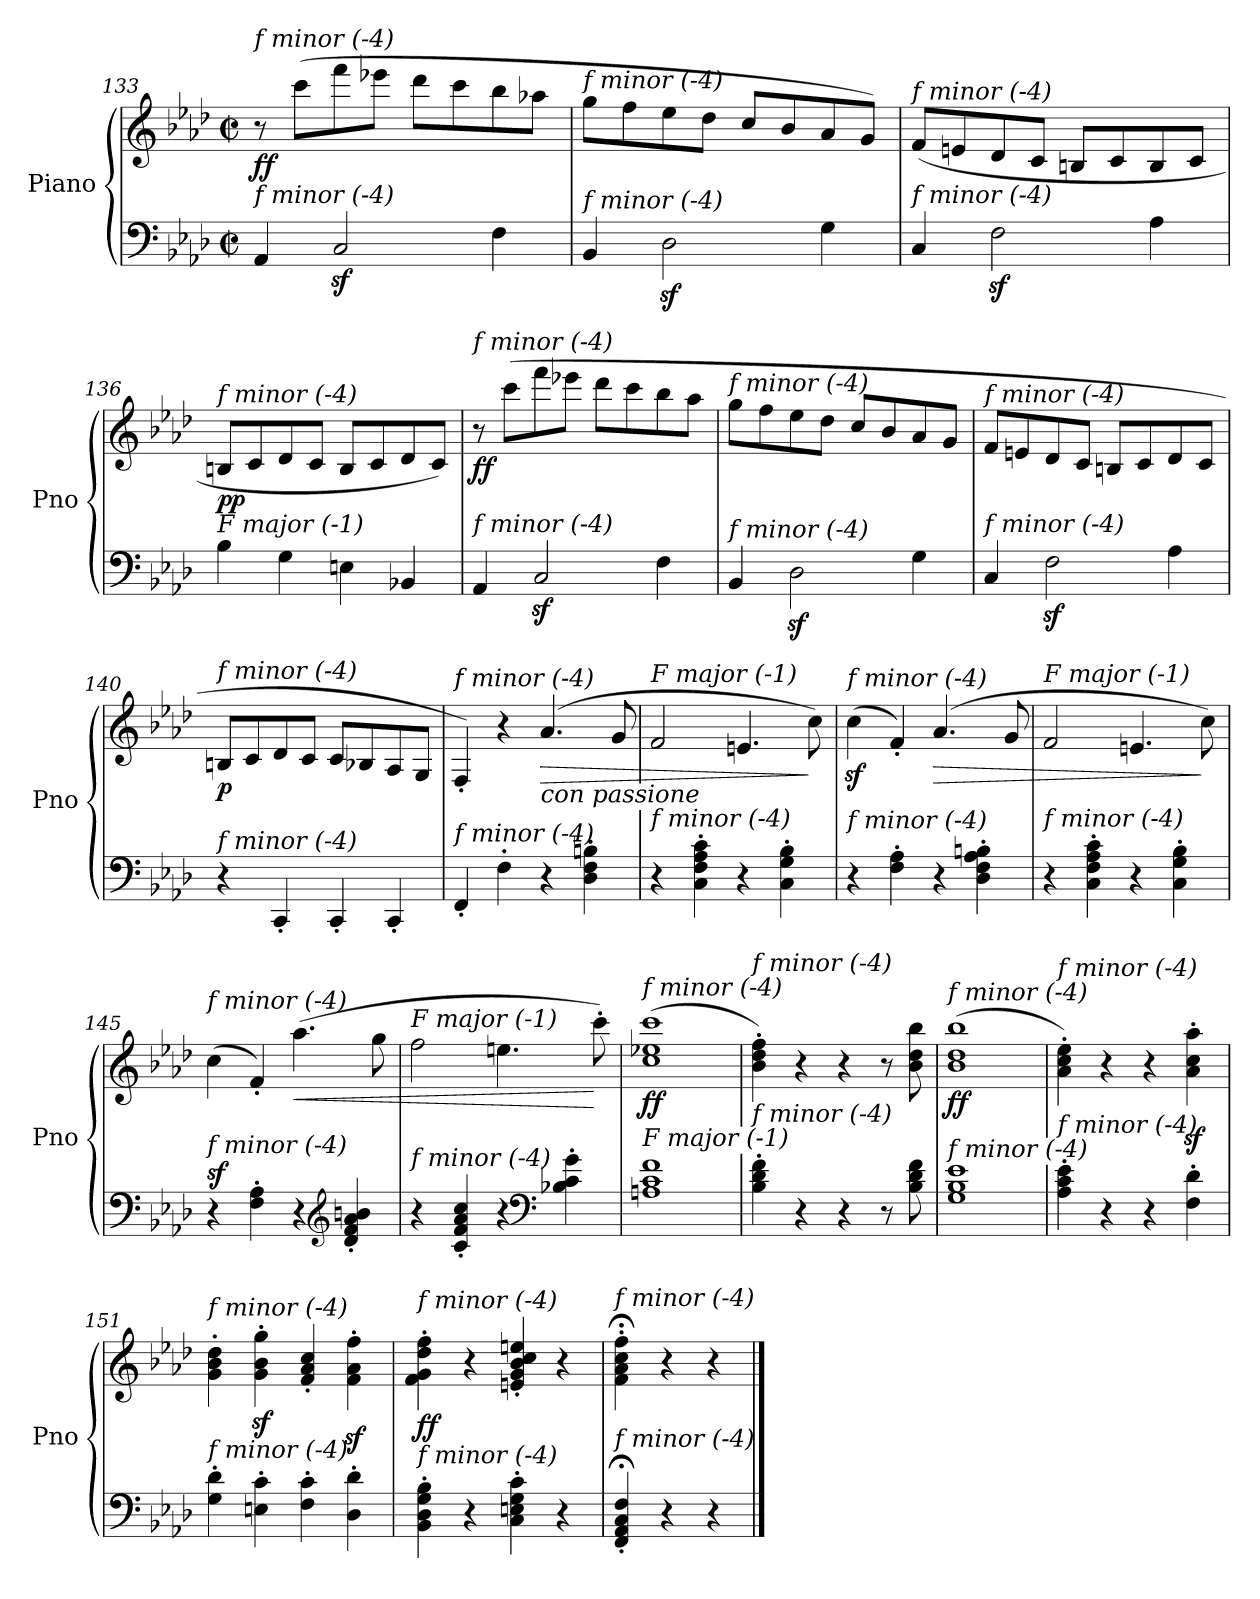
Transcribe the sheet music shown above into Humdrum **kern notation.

**kern	**kern	**dynam
*part1	*part1	*part1
*staff2	*staff1	*staff1/2
*I"Piano	*	*
*I'Pno	*	*
*clefF4	*clefG2	*
*k[b-e-a-d-]	*k[b-e-a-d-]	*
*M2/2	*M2/2	*
*met(c|)	*met(c|)	*
=133	=133	=133
!	!LO:TX:i:t=f minor (-4)	!
!LO:TX:i:t=f minor (-4)	!	!
!	!	!LO:DY:b
4AA-/	8r	ff
.	(>8ccc\L	.
2Cz</	8fff\	.
.	8eee-X\J	.
.	8ddd-\L	.
.	8ccc\	.
4F\	8bb-\	.
.	8aa-X\J	.
=134	=134	=134
!	!LO:TX:i:t=f minor (-4)	!
!LO:TX:i:t=f minor (-4)	!	!
4BB-/	8gg\L	.
.	8ff\	.
2D-z<\	8ee-\	.
.	8dd-\J	.
.	8cc/L	.
.	8b-/	.
4G\	8a-/	.
.	8g/J)	.
!!LO:LB:g=z
=135	=135	=135
!	!LO:TX:i:t=f minor (-4)	!
!LO:TX:i:t=f minor (-4)	!	!
4C/	(>8f/L	.
.	8en/	.
2Fz<\	8d-/	.
.	8c/J	.
.	8Bn/L	.
.	8c/	.
4A-\	8B/	.
.	8c/J	.
!!LO:LB:g=z
=136	=136	=136
!	!LO:TX:i:t=f minor (-4)	!
!LO:TX:i:t=F major (-1)	!	!
!	!	!LO:DY:b
4B-\	8Bn/L	pp
.	8c/	.
4G\	8d-/	.
.	8c/J	.
4En\	8B/L	.
.	8c/	.
4BB-X/	8d-/	.
.	8c/J)	.
=137	=137	=137
!	!LO:TX:i:t=f minor (-4)	!
!LO:TX:i:t=f minor (-4)	!	!
!	!	!LO:DY:b
4AA-/	8r	ff
.	(>8ccc\L	.
2Cz</	8fff\	.
.	8eee-X\J	.
.	8ddd-\L	.
.	8ccc\	.
4F\	8bb-\	.
.	8aa-\J	.
=138	=138	=138
!	!LO:TX:i:t=f minor (-4)	!
!LO:TX:i:t=f minor (-4)	!	!
4BB-/	8gg\L	.
.	8ff\	.
2D-z<\	8ee-\	.
.	8dd-\J	.
.	8cc/L	.
.	8b-/	.
4G\	8a-/	.
.	8g/J	.
=139	=139	=139
!	!LO:TX:i:t=f minor (-4)	!
!LO:TX:i:t=f minor (-4)	!	!
4C/	8f/L	.
.	8en/	.
2Fz<\	8d-/	.
.	8c/J	.
.	8Bn/L	.
.	8c/	.
4A-\	8d-/	.
.	8c/J	.
!!LO:PB:g=z
=140	=140	=140
!	!LO:TX:i:t=f minor (-4)	!
!LO:TX:i:t=f minor (-4)	!	!
!	!	!LO:DY:b
4r	8Bn/L	p
.	8c/	.
4CC'/	8d-/	.
.	8c/J	.
4CC'/	8c/L	.
.	8B-X/	.
4CC'/	8A-/	.
.	8G/J	.
!!LO:PB:g=z
=141	=141	=141
!	!LO:TX:i:t=f minor (-4)	!
!LO:TX:i:t=f minor (-4)	!	!
4FF'/	4F'/)	.
4F'\	4r	.
!	!LO:TX:b:i:t=con passione	!
!	!	!LO:HP:b
4r	(>4.a-/	>
4D-\' 4F\' 4Bn\'	.	.
.	8g/	.
=142	=142	=142
!	!LO:TX:i:t=F major (-1)	!
!LO:TX:i:t=f minor (-4)	!	!
4r	2f/	.
4C\' 4F\' 4A-\' 4c\'	.	.
4r	4.en/	.
4C\' 4G\' 4B-\'	.	.
.	8cc\)	]
=143	=143	=143
!	!LO:TX:i:t=f minor (-4)	!
!LO:TX:i:t=f minor (-4)	!	!
4r	(>4ccz<\	.
4F\' 4A-\'	4f'/)	.
!	!	!LO:HP:b
4r	(>4.a-/	>
4D-\' 4F\' 4A-\' 4Bn\'	.	.
.	8g/	.
=144	=144	=144
!	!LO:TX:i:t=F major (-1)	!
!LO:TX:i:t=f minor (-4)	!	!
4r	2f/	.
4C\' 4F\' 4A-\' 4c\'	.	.
4r	4.en/	.
4C\' 4G\' 4B-\'	.	.
.	8cc\)	]
=145	=145	=145
!	!LO:TX:i:t=f minor (-4)	!
!LO:TX:i:t=f minor (-4)	!	!
!	!	!LO:DY:a=2
4r	(>4cc\	sf
4F\' 4A-\'	4f'/)	.
!	!	!LO:HP:b
4r	(>4.aa-\	<
*clefG2	*	*
4d-/' 4f/' 4a-/' 4bn/'	.	.
.	8gg\	.
=146	=146	=146
!	!LO:TX:i:t=F major (-1)	!
!LO:TX:i:t=f minor (-4)	!	!
4r	2ff\	.
4c/' 4f/' 4a-/' 4cc/'	.	.
4r	4.een\	.
*clefF4	*	*
4B-X\' 4c\' 4g\'	.	.
.	8ccc'\)	[
=147	=147	=147
!	!LO:TX:i:t=f minor (-4)	!
!LO:TX:i:t=F major (-1)	!	!
!	!	!LO:DY:b
1An 1c 1f	(>1cc 1ee-X 1ccc	ff
=148	=148	=148
!	!LO:TX:i:t=f minor (-4)	!
!LO:TX:i:t=f minor (-4)	!	!
4B-\' 4d-\' 4f\'	4b-\' 4dd-\' 4ff\')	.
4r	4r	.
4r	4r	.
8r	8r	.
8B-\ 8d-\ 8f\	8b-\ 8dd-\ 8bb-\	.
!!LO:LB:g=z
=149	=149	=149
!	!LO:TX:i:t=f minor (-4)	!
!LO:TX:i:t=f minor (-4)	!	!
!	!	!LO:DY:b
1G 1B- 1e-	(>1b- 1dd- 1bb-	ff
=150	=150	=150
!	!LO:TX:i:t=f minor (-4)	!
!LO:TX:i:t=f minor (-4)	!	!
4A-\' 4c\' 4e-\'	4a-\' 4cc\' 4ee-\')	.
4r	4r	.
4r	4r	.
4F\' 4d-\'	4a-\z<' 4cc\z<' 4aa-\z<'	.
=151	=151	=151
!	!LO:TX:i:t=f minor (-4)	!
!LO:TX:i:t=f minor (-4)	!	!
4G\' 4d-\'	4g\' 4b-\' 4dd-\'	.
4En\' 4c\'	4g\z<' 4b-\z<' 4gg\z<'	.
4F\' 4c\'	4f/' 4a-/' 4cc/'	.
4D-\' 4d-\'	4f\z<' 4a-\z<' 4ff\z<'	.
=152	=152	=152
!	!LO:TX:i:t=f minor (-4)	!
!LO:TX:i:t=f minor (-4)	!	!
!	!	!LO:DY:b
4BB-\' 4D-\' 4G\' 4B-\'	4f\' 4g\' 4dd-\' 4ff\'	ff
4r	4r	.
4C\' 4En\' 4G\' 4c\'	4en/' 4g/' 4b-/' 4cc/' 4een/'	.
4r	4r	.
=153	=153	=153
!	!LO:TX:i:t=f minor (-4)	!
!LO:TX:i:t=f minor (-4)	!	!
4FF/;' 4AA-/;' 4C/;' 4F/;'	4f\;<' 4a-\;<' 4cc\;<' 4ff\;<'	.
4r	4r	.
4r	4r	.
==	==	==
*-	*-	*-
